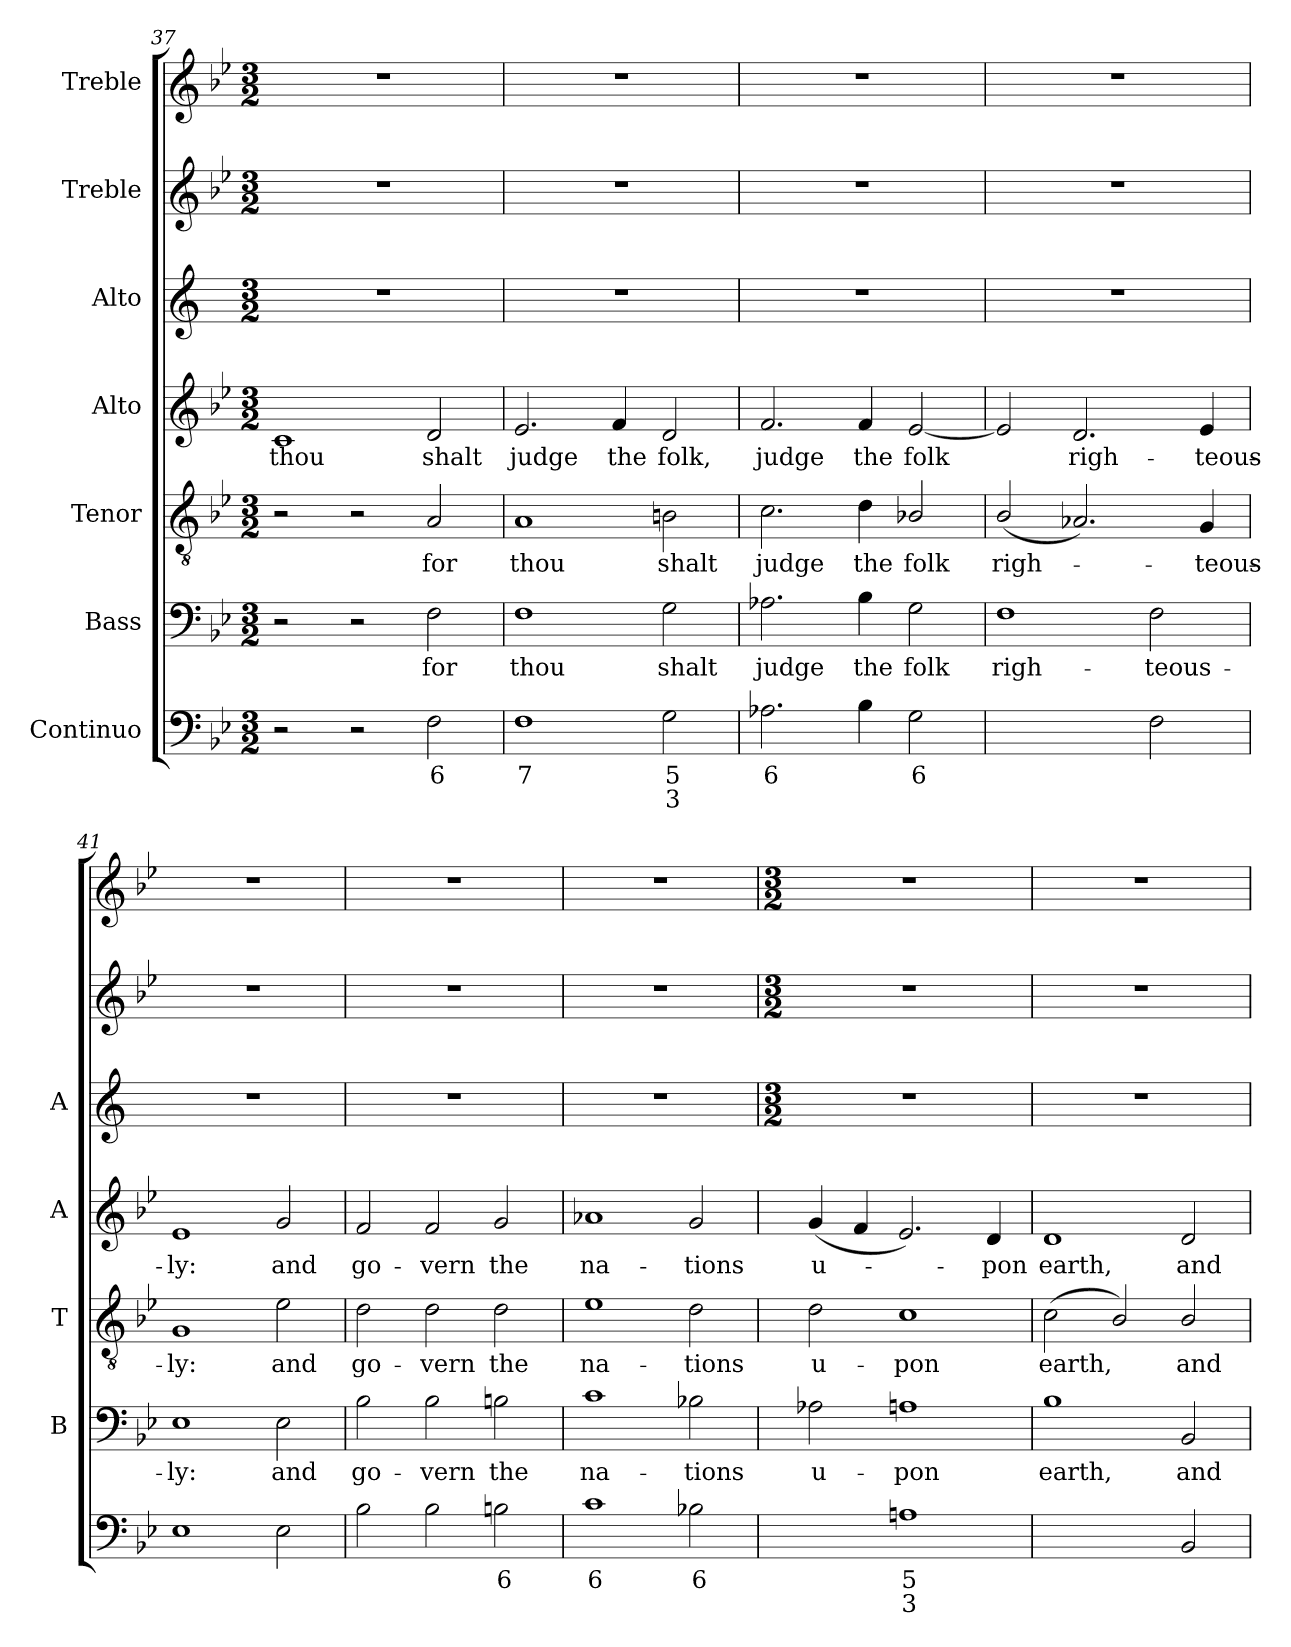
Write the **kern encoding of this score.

**kern	**text	**text	**kern	**text	**kern	**text	**kern	**text	**kern	**kern	**kern
*part7	*part7	*part7	*part6	*part6	*part5	*part5	*part4	*part4	*part3	*part2	*part1
*staff7	*staff7	*staff7	*staff6	*staff6	*staff5	*staff5	*staff4	*staff4	*staff3	*staff2	*staff1
*I"Continuo	*	*	*I"Bass	*	*I"Tenor	*	*I"Alto	*	*I"Alto	*I"Treble	*I"Treble
*	*	*	*I'B	*	*I'T	*	*I'A	*	*I'A	*	*
!!LO:PB:g=z
*clefF4	*	*	*clefF4	*	*clefGv2	*	*clefG2	*	*clefG2	*clefG2	*clefG2
*k[b-e-]	*	*	*k[b-e-]	*	*k[b-e-]	*	*k[b-e-]	*	*k[]	*k[b-e-]	*k[b-e-]
*B-:	*	*	*B-:	*	*B-:	*	*B-:	*	*	*B-:	*B-:
*M3/2	*	*	*M3/2	*	*M3/2	*	*M3/2	*	*M3/2	*M3/2	*M3/2
=37	=37	=37	=37	=37	=37	=37	=37	=37	=37	=37	=37
!	!	!	!	!	!	!	!	!LO:LY:b	!	!	!
2r	.	.	2r	.	2r	.	1c	thou	1.r	1.r	1.r
2r	.	.	2r	.	2r	.	.	.	.	.	.
!	!LO:LY:b	!	!	!LO:LY:b	!	!LO:LY:b	!	!LO:LY:b	!	!	!
2F\	6	.	2F\	for	2A/	for	2d/	shalt	.	.	.
=38	=38	=38	=38	=38	=38	=38	=38	=38	=38	=38	=38
!	!LO:LY:b	!	!	!LO:LY:b	!	!LO:LY:b	!	!LO:LY:b	!	!	!
1F	7	.	1F	thou	1A	thou	2.e-/	judge	1.r	1.r	1.r
!	!	!	!	!	!	!	!	!LO:LY:b	!	!	!
.	.	.	.	.	.	.	4f/	the	.	.	.
!	!LO:LY:b	!LO:LY:b	!	!LO:LY:b	!	!LO:LY:b	!	!LO:LY:b	!	!	!
2G\	5	3	2G\	shalt	2Bn\	shalt	2d/	folk,	.	.	.
=39	=39	=39	=39	=39	=39	=39	=39	=39	=39	=39	=39
!	!LO:LY:b	!	!	!LO:LY:b	!	!LO:LY:b	!	!LO:LY:b	!	!	!
2.A-X\	6	.	2.A-X\	judge	2.c\	judge	2.f/	judge	1.r	1.r	1.r
!	!	!	!	!LO:LY:b	!	!LO:LY:b	!	!LO:LY:b	!	!	!
4B-\	.	.	4B-\	the	4d\	the	4f/	the	.	.	.
!	!LO:LY:b	!	!	!LO:LY:b	!	!LO:LY:b	!	!LO:LY:b	!	!	!
2G\	6	.	2G\	folk	2B-X/	folk	[2e-/	folk	.	.	.
=40	=40	=40	=40	=40	=40	=40	=40	=40	=40	=40	=40
!	!LO:LY:b	!LO:LY:b	!	!LO:LY:b	!	!LO:LY:b	!	!	!	!	!
[2F\yy	7	4	1F	righ-	(<2B-/	righ-	2e-/]	.	1.r	1.r	1.r
!	!LO:LY:b	!LO:LY:b	!	!	!	!	!	!LO:LY:b	!	!	!
2F\yy]	6	3	.	.	2.A-X/)	.	2.d/	righ-	.	.	.
!	!	!	!	!LO:LY:b	!	!	!	!	!	!	!
2F\	.	.	2F\	-teous-	.	.	.	.	.	.	.
!	!	!	!	!	!	!LO:LY:b	!	!LO:LY:b	!	!	!
.	.	.	.	.	4G/	teous-	4e-/	-teous-	.	.	.
=41	=41	=41	=41	=41	=41	=41	=41	=41	=41	=41	=41
!	!	!	!	!LO:LY:b	!	!LO:LY:b	!	!LO:LY:b	!	!	!
1E-	.	.	1E-	-ly:	1G	-ly:	1e-	-ly:	1.r	1.r	1.r
!	!	!	!	!LO:LY:b	!	!LO:LY:b	!	!LO:LY:b	!	!	!
2E-\	.	.	2E-\	and	2e-\	and	2g/	and	.	.	.
=42	=42	=42	=42	=42	=42	=42	=42	=42	=42	=42	=42
!	!	!	!	!LO:LY:b	!	!LO:LY:b	!	!LO:LY:b	!	!	!
2B-\	.	.	2B-\	go-	2d\	go-	2f/	go-	1.r	1.r	1.r
!	!	!	!	!LO:LY:b	!	!LO:LY:b	!	!LO:LY:b	!	!	!
2B-\	.	.	2B-\	-vern	2d\	-vern	2f/	-vern	.	.	.
!	!LO:LY:b	!	!	!LO:LY:b	!	!LO:LY:b	!	!LO:LY:b	!	!	!
2Bn\	6	.	2Bn\	the	2d\	the	2g/	the	.	.	.
=43	=43	=43	=43	=43	=43	=43	=43	=43	=43	=43	=43
!	!LO:LY:b	!	!	!LO:LY:b	!	!LO:LY:b	!	!LO:LY:b	!	!	!
1c	6	.	1c	na-	1e-	na-	1a-X	na-	1.r	1.r	1.r
!	!LO:LY:b	!	!	!LO:LY:b	!	!LO:LY:b	!	!LO:LY:b	!	!	!
2B-X\	6	.	2B-X\	-tions	2d\	-tions	2g/	-tions	.	.	.
!!LO:LB:g=z
=44	=44	=44	=44	=44	=44	=44	=44	=44	=44	=44	=44
*	*	*	*	*	*	*	*	*	*M3/2	*M3/2	*M3/2
!	!LO:LY:b	!LO:LY:b	!	!LO:LY:b	!	!LO:LY:b	!	!LO:LY:b	!	!	!
[4A-X\yy	7	4	2A-X\	u-	2d\	u-	(<4g/	u-	1.r	1.r	1.r
!	!LO:LY:b	!	!	!	!	!	!	!	!	!	!
4A-\yy]	6	.	.	.	.	.	4f/	.	.	.	.
!	!LO:LY:b	!LO:LY:b	!	!LO:LY:b	!	!LO:LY:b	!	!	!	!	!
1An	5	3	1An	-pon	1c	-pon	2.e-/)	.	.	.	.
!	!	!	!	!	!	!	!	!LO:LY:b	!	!	!
.	.	.	.	.	.	.	4d/	pon	.	.	.
=45	=45	=45	=45	=45	=45	=45	=45	=45	=45	=45	=45
!	!LO:LY:b	!	!	!LO:LY:b	!	!LO:LY:b	!	!LO:LY:b	!	!	!
[2B-\yy	9	.	1B-	earth,	(<2c\	earth,	1d	earth,	1.r	1.r	1.r
!	!LO:LY:b	!	!	!	!	!	!	!	!	!	!
2B-\yy]	8	.	.	.	2B-/)	.	.	.	.	.	.
!	!	!	!	!LO:LY:b	!	!LO:LY:b	!	!LO:LY:b	!	!	!
2BB-/	.	.	2BB-/	and	2B-/	and	2d/	and	.	.	.
=	=	=	=	=	=	=	=	=	=	=	=
*-	*-	*-	*-	*-	*-	*-	*-	*-	*-	*-	*-
